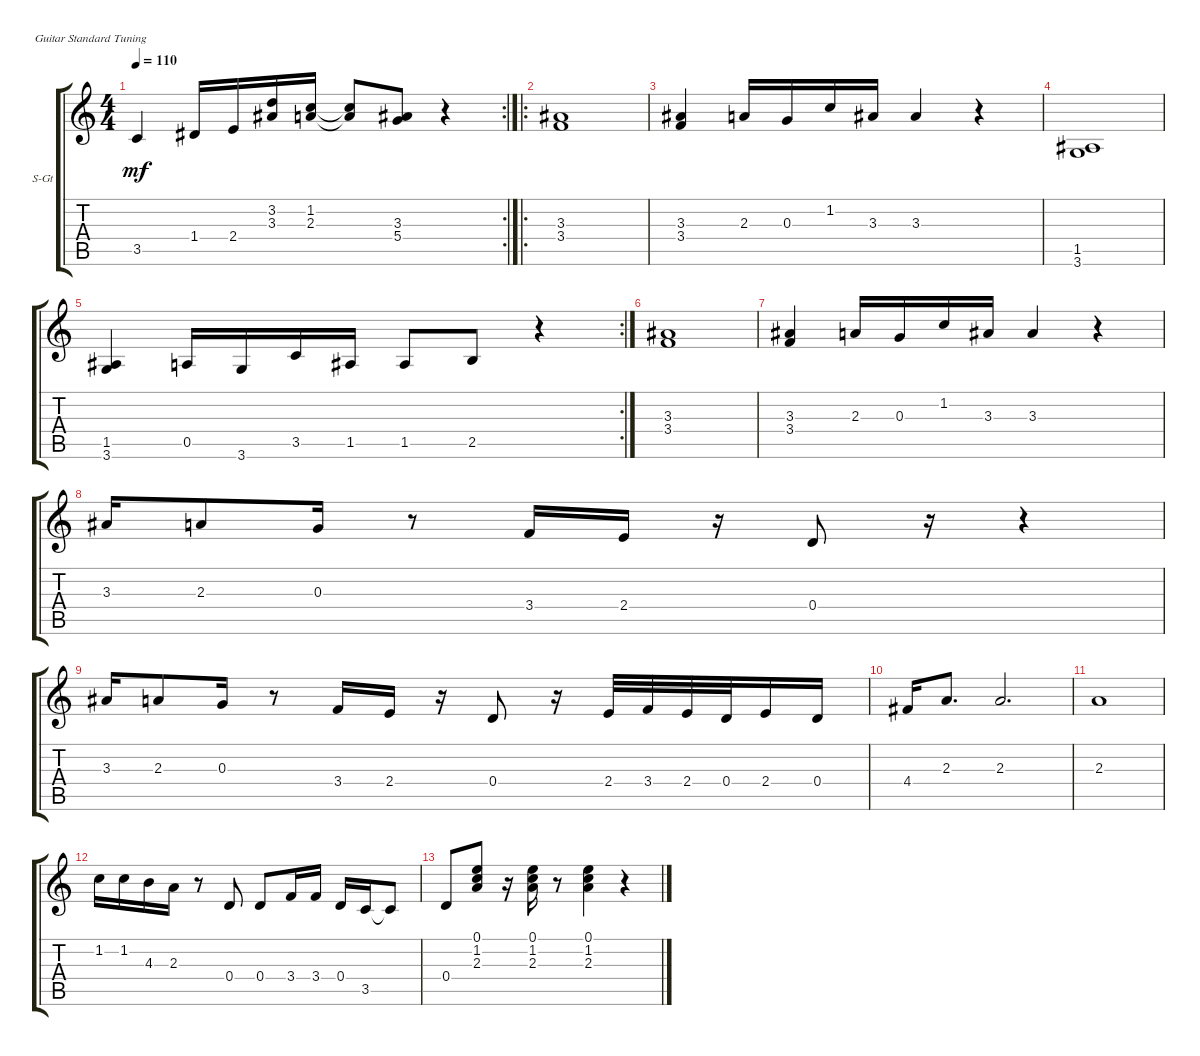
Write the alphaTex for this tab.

\defaultSystemsLayout 4
\bracketExtendMode groupsimilarinstruments
\firstSystemTrackNameOrientation horizontal
\otherSystemsTrackNameOrientation horizontal
\track ("Steel Guitar" "S-Gt") {instrument acousticguitarsteel}
\staff {score tabs}
\tuning (E4 B3 G3 D3 A2 E2)
\rc 2
\ts (4 4)
\tempo 110
\clef g2
\ks c
3.5.4{dy mf} 1.4.16 2.4.16 (3.3 3.2).16 (2.3 1.2).16 (1.2{t} 2.3{t}).8 (3.3 5.4).8 r.4 |
\ro
(3.4 3.3).1 |
(3.4 3.3).4 2.3.16 0.3.16 1.2.16 3.3.16 3.3.4 r.4 |
(3.6 1.5).1 |
\rc 2
(3.6 1.5).4 0.5.16 3.6.16 3.5.16 1.5.16 1.5.8 2.5.8 r.4 |
(3.4 3.3).1 |
(3.4 3.3).4 2.3.16 0.3.16 1.2.16 3.3.16 3.3.4 r.4 |
3.3.16 2.3.8 0.3.16 r.8 3.4.16 2.4.16 r.16 0.4.8 r.16 r.4 |
3.3.16 2.3.8 0.3.16 r.8 3.4.16 2.4.16 r.16 0.4.8 r.16 2.4.32 3.4.32 2.4.32 0.4.32 2.4.16 0.4.16 |
4.4.16 2.3.8{d} 2.3.2{d} |
2.3.1 |
1.2.16 1.2.16 4.3.16 2.3.16 r.8 0.4.8 0.4.8 3.4.16 3.4.16 0.4.16 3.5.16 3.5{t}.8 |
0.4.8 (2.3 1.2 0.1).8 r.16 (2.3 1.2 0.1).16 r.8 (0.1 1.2 2.3).4 r.4
